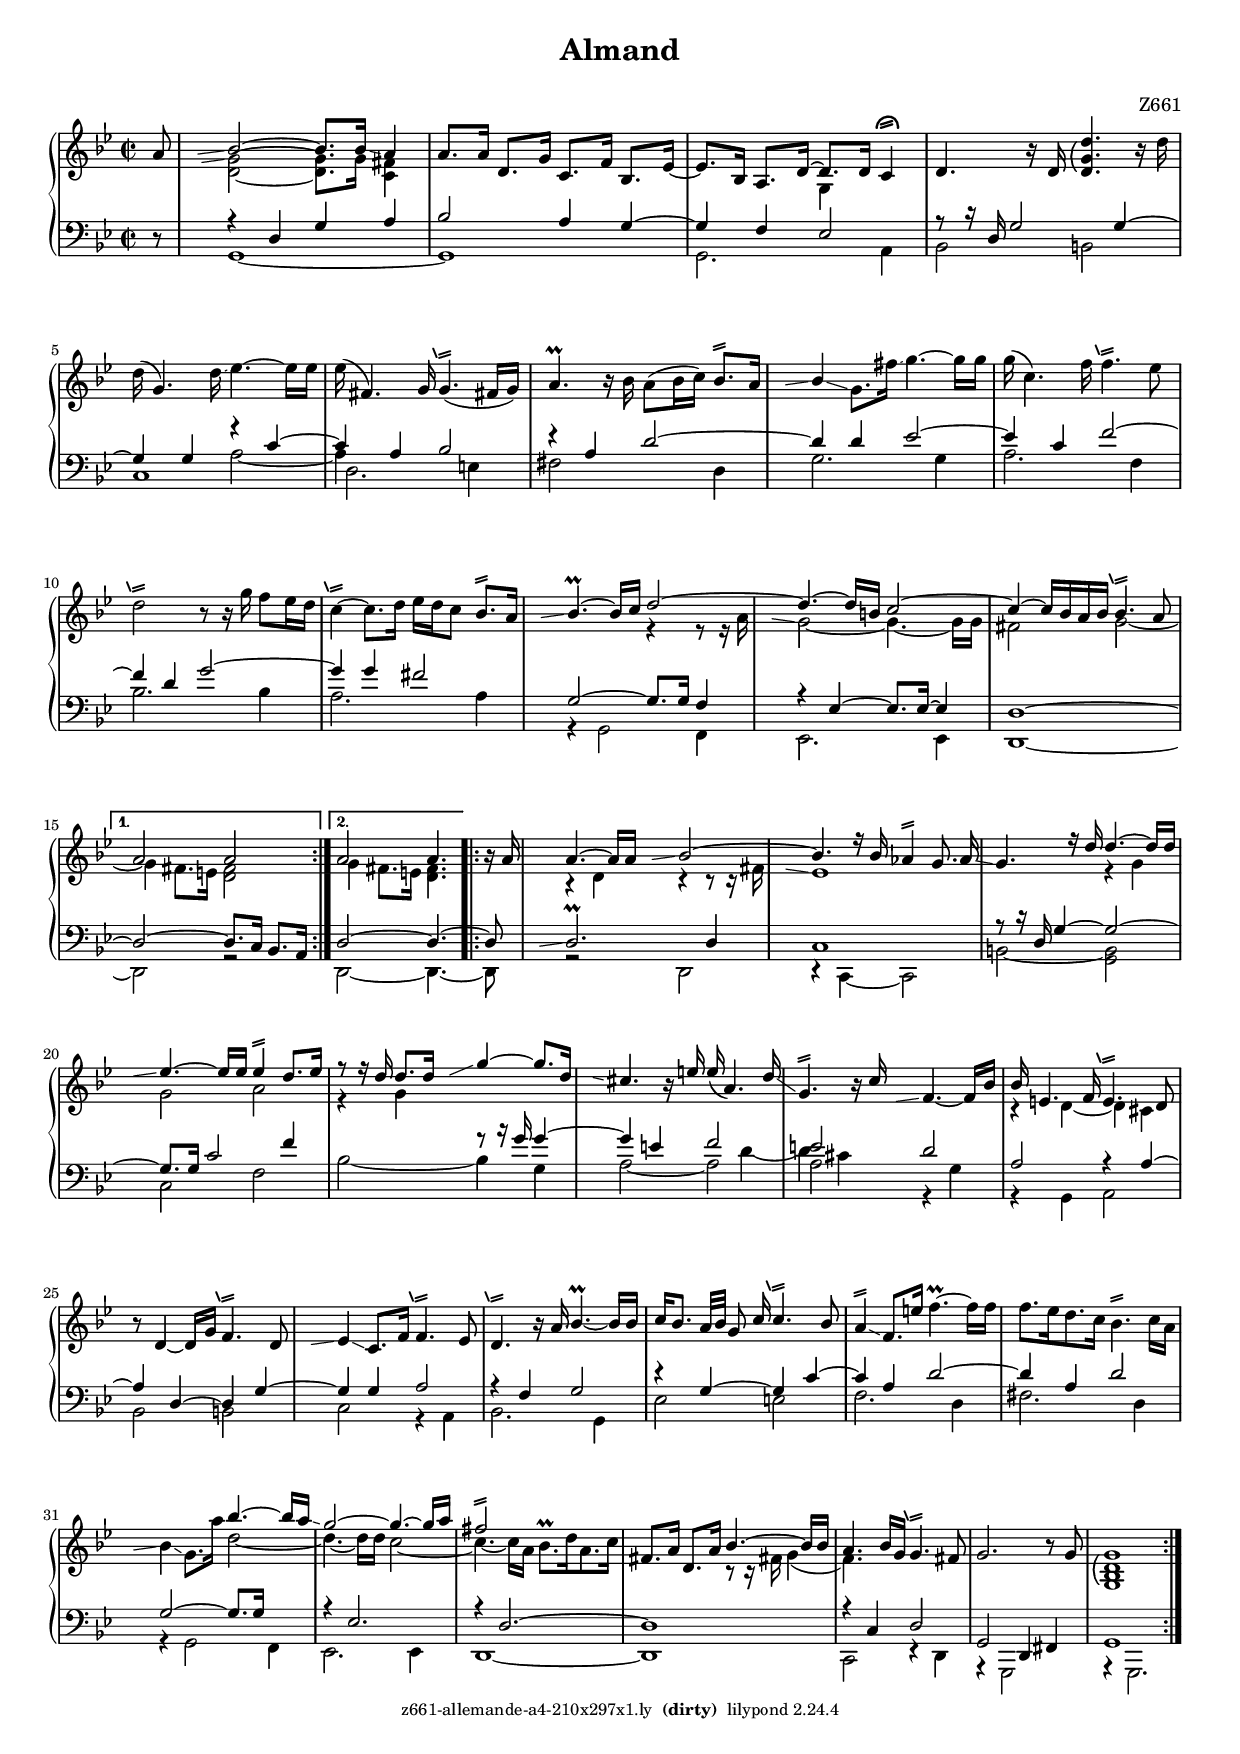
\version "2.18.2"

\include "../../include/general.ily"
\include "../../include/a4-210x297.ily"

breaks = {}

#(set-global-staff-size 16.4)
\paper { print-all-headers = ##t }
\version "2.18.2"

\version "2.18.2"

shake = \markup { \path #.2 #'(
    (moveto 0 0)
    (lineto 1.3 .4)
    (moveto 0 .4)
    (lineto 1.3 .8)
    ) }

plainShake = \markup { \path #.2 #'(
    (moveto 0 0)
    (lineto 1.3 .4)
    (moveto 0 .4)
    (lineto 1.3 .8)
    (moveto -0.3 0.1)
    (lineto -0.7 1.1)
    ) }

shakeTurned = \markup { \path #.25 #'(
    (moveto 0 0)
    (lineto 1.3 .4)
    (moveto 0 .4)
    (lineto 1.3 .8)
    (moveto -0.5 0)
    (curveto -0.5 1.5 2 2 2 0)
    ) }

repeatGliss = #(define-music-function (parser location grace)
  (ly:pitch?)
  #{
    % the next two lines ensure the glissando is long enough
    % to be visible
    \once \override Glissando.springs-and-rods
      = #ly:spanner::set-spacing-rods
    \once \override Glissando.minimum-length = #4.5
    \once \hideNotes
    \grace $grace \glissando
  #})



cstr = \change Staff = "right"
cstl = \change Staff = "left"

global = {
  \key g \minor
  \time 2/2
  \override Staff.NoteCollision #'merge-differently-dotted = ##t
  \set Timing.beamExceptions = #'( (end . (((1 . 16) . (4 4 4 4)))) )
}

rightUp = \relative c'' {
  \global
  
  \partial 8
  \repeat volta 2 {
    a8
    \repeatGliss a \voiceOne bes2 ~ bes8. bes16\glissando a4
    \oneVoice a8. a16 d,8. g16 c,8. f16 bes,8. ees16 ~
    ees8. bes16 \voiceOne a8. d16 ~ d8. d16 c4^\shakeTurned
    
    \oneVoice d4. r16 d \arpeggioParenthesis <d g d'>4.\arpeggio r16 d'
    d( g,4.) d'16\glissando ees4. ~ ees16 ees
    ees( fis,4.) g16 g4.(^\plainShake fis!16 g)
    
    a4.-\prall r16 bes a8( bes16 c) bes8.^\shake a16
    \repeatGliss a \once \stemUp bes4\glissando g8. fis'16\glissando g4. ~ g16 g
    g16( c,4.) f16 f4.^\plainShake  ees8
    
    d2^\plainShake r8 r16 g f8 ees16 d
    c4^\plainShake  ~ c8. d16 ees d c8 bes8.^\shake a16
    \repeatGliss a \voiceOne bes4.-\prall ~ bes16 c d2 ~
    
    d4. ~ d16 b c2 ~
    c4 ~ c16 bes a bes bes4.^\plainShake a8 
  } \alternative {
    { a2 a }
    { a2 a4. }
  }
  
  \partial 8
  \repeat volta 2 {
    \oneVoice r16 a
    \voiceOne a4. ~ a16 a \repeatGliss a bes2 ~ 
    bes4. r16 bes aes4^\shake g8.\noBeam aes16\glissando
    g4. r16 d' d4. ~ d16 d
    \repeatGliss d ees4. ~ ees16 ees ees4^\shake d8. ees16
    
    r8 r16 d d8. d16 \repeatGliss d g4 ~ g8. d16
    \oneVoice \stemUp \repeatGliss d cis4. 
    %\once \override Glissando.springs-and-rods = #ly:spanner::set-spacing-rods
    %\once \override Glissando.minimum-length = #5
    %\once \hideNotes
    %\grace d \glissando cis4
    
    r16 e e( a,4.) d16\glissando
    g,4.^\shake r16 c \repeatGliss e, f4. ~ f16 bes
    \stemNeutral \voiceOne bes e,4. f16 e4.^\plainShake d8
    
    \oneVoice r8 d4 ~ d16 g f4.^\plainShake d8
    \repeatGliss d ees4\glissando c8. f16 f4.^\plainShake ees8
    d4.^\plainShake r16 a'\glissando \stemUp bes4.-\prall ~ bes16 bes
    c bes8. a32[ bes] g8\noBeam c16 c4.^\plainShake bes8
    
    a4^\shake\glissando f8. e'16\glissando \oneVoice f4.-\prall ~ f16 f
    f8.[ ees16 d8. c16\glissando] bes4.^\shake c16 a
    \repeatGliss a bes4\glissando g8. a'16\glissando \voiceOne bes4. ~ bes16 a\glissando
    g2 ~ g4. ~ g16 a
    
    fis2^\shake s2
    fis,8. a16 d,8. a'16\glissando bes4. ~ bes16 bes
    a4. bes16 g g4.^\plainShake fis8
    \oneVoice g2. r8 g
    \arpeggioParenthesis <g, bes d g>1\arpeggio
  }
}

rightDown = \relative c' {
  \global
  
  \partial 8
  \repeat volta 2 {
    s8 \stemDown
    \repeatGliss f \stemDown <g d>2 ~ q8. g16 <c, fis>4
    s1 s2 g4 s
    
    s1*8 s2
    \voiceTwo r4 r8 r16 a'
    
    \repeatGliss a g2 ~ g4. ~ g16 g
    fis2 g ~
  } \alternative {
    { g4 fis8. e16 <d fis>2 }
    { g4 fis8. e16 <d fis>4. }
  }
  
  \partial 8
  \repeat volta 2 {
    s8
    r4 d r r8 r16 fis
    \repeatGliss f ees1
    s2 r4 g
    g2 a
    
    r4 g s2
    s2 \cstl \voiceFour s4 d ~ 
    d cis s2
    \cstr \voiceTwo r4 d4 ~ d cis
    
    s1 s1 s1 s1
    s1 s1 s2
    d'2 ~ 
    d4. ~ d16 d\glissando c2 ~
    
    c4. ~ c16 a bes8.[^\prall d16 a8. c16]
    s2 r8 r16 fis,! g4(
    f4.) s8 s2
    s1 
    s1
  }
}

leftUp = \relative c {
  \global
  
  \partial 8
  \repeat volta 2 {
    r8 \voiceOne 
    r4  d g a
    bes2 a4 g ~
    g f ees2
    
    r8 r16 d g2 g4 ~
    g g <<{ \voiceOne r4 c ~ c } 
      \new Voice { \voiceTwo a2 ~ a4 }>>
    a4 bes2
    
    r4 a d2 ~
    d4 d ees2 ~
    ees4 c f2 ~
    
    f4 d g2 ~ 
    g4 g fis2 
    g,2 ~ g8. g16 f4
    
    r4 ees ~ ees8. ees16 ~ ees4
    d1 ~
  } \alternative {
    { d2 ~ d8. c16 bes8. a16 }
    { d2 ~ d4. ~ }
  }
  
  \partial 8
  \repeat volta 2 {
    d8
    \repeatGliss c d2.-\prall d4
    c1
    r8 r16 d g4 ~ g2 ~
    g8. g16 c2 f4
    
    s2 r8 r16 g g4 ~
    g e f2
    e d
    a r4 a ~
    
    a d, ~ d g ~
    g g a2
    r4 f g2
    r4 g ~ g c ~
    
    c a d2 ~ 
    d4 a d2
    g,2 ~ g8. g16 s4
    r ees2.
    
    r4 d2. ~ 
    d1
    r4 c d2
    g, d4 fis
    g1
  }
}

leftDown = \relative c {
  \global
  
  \partial 8
  \repeat volta 2 {
    \voiceTwo s8 
    g1 ~ g g2. a4
    
    bes2 b 
    c1 \voiceFour \once \override NoteColumn.force-hshift = #1 d2. \voiceTwo e4
    
    fis2 s4 d
    g2. g4
    a2. f4
    
    bes2. bes4
    a2. a4
    r4 g,2 f4
    
    ees2. ees4
    d1 ~ 
  } \alternative {
    { d2 r2 }
    { d2 ~ d4. ~}
  }
  
  \partial 8
  \repeat volta 2 {
    d8
    r2 d
    r4 c ~ c2
    b' ~ <g b>
    c f
    
    bes ~ bes4 g
    a2 ~ a
    a r4 g
    r g, a2
    
    bes b
    c r4 a
    bes2. g4
    ees'2 e
    
    f2. d4
    fis2. d4
    r4 g,2 f4
    ees2. ees4
    
    d1 ~
    d
    c2 r4 d 
    r g,2 s4
    r g2.
  }
}

\score {
  \header {
    title = "Almand"
    opus = "Z661"
  }

  \new PianoStaff <<
    \new Staff = "right" {
      << 
        \breaks
        \new Voice { \rightUp }
        \new Voice { \rightDown }
      >>
    }
    \new Staff = "left" { 
      <<
        \breaks 
        \new Voice { \clef bass \leftUp }
        \new Voice { \leftDown }
      >>
    }
  >>
  \layout { indent = 0 }
}

